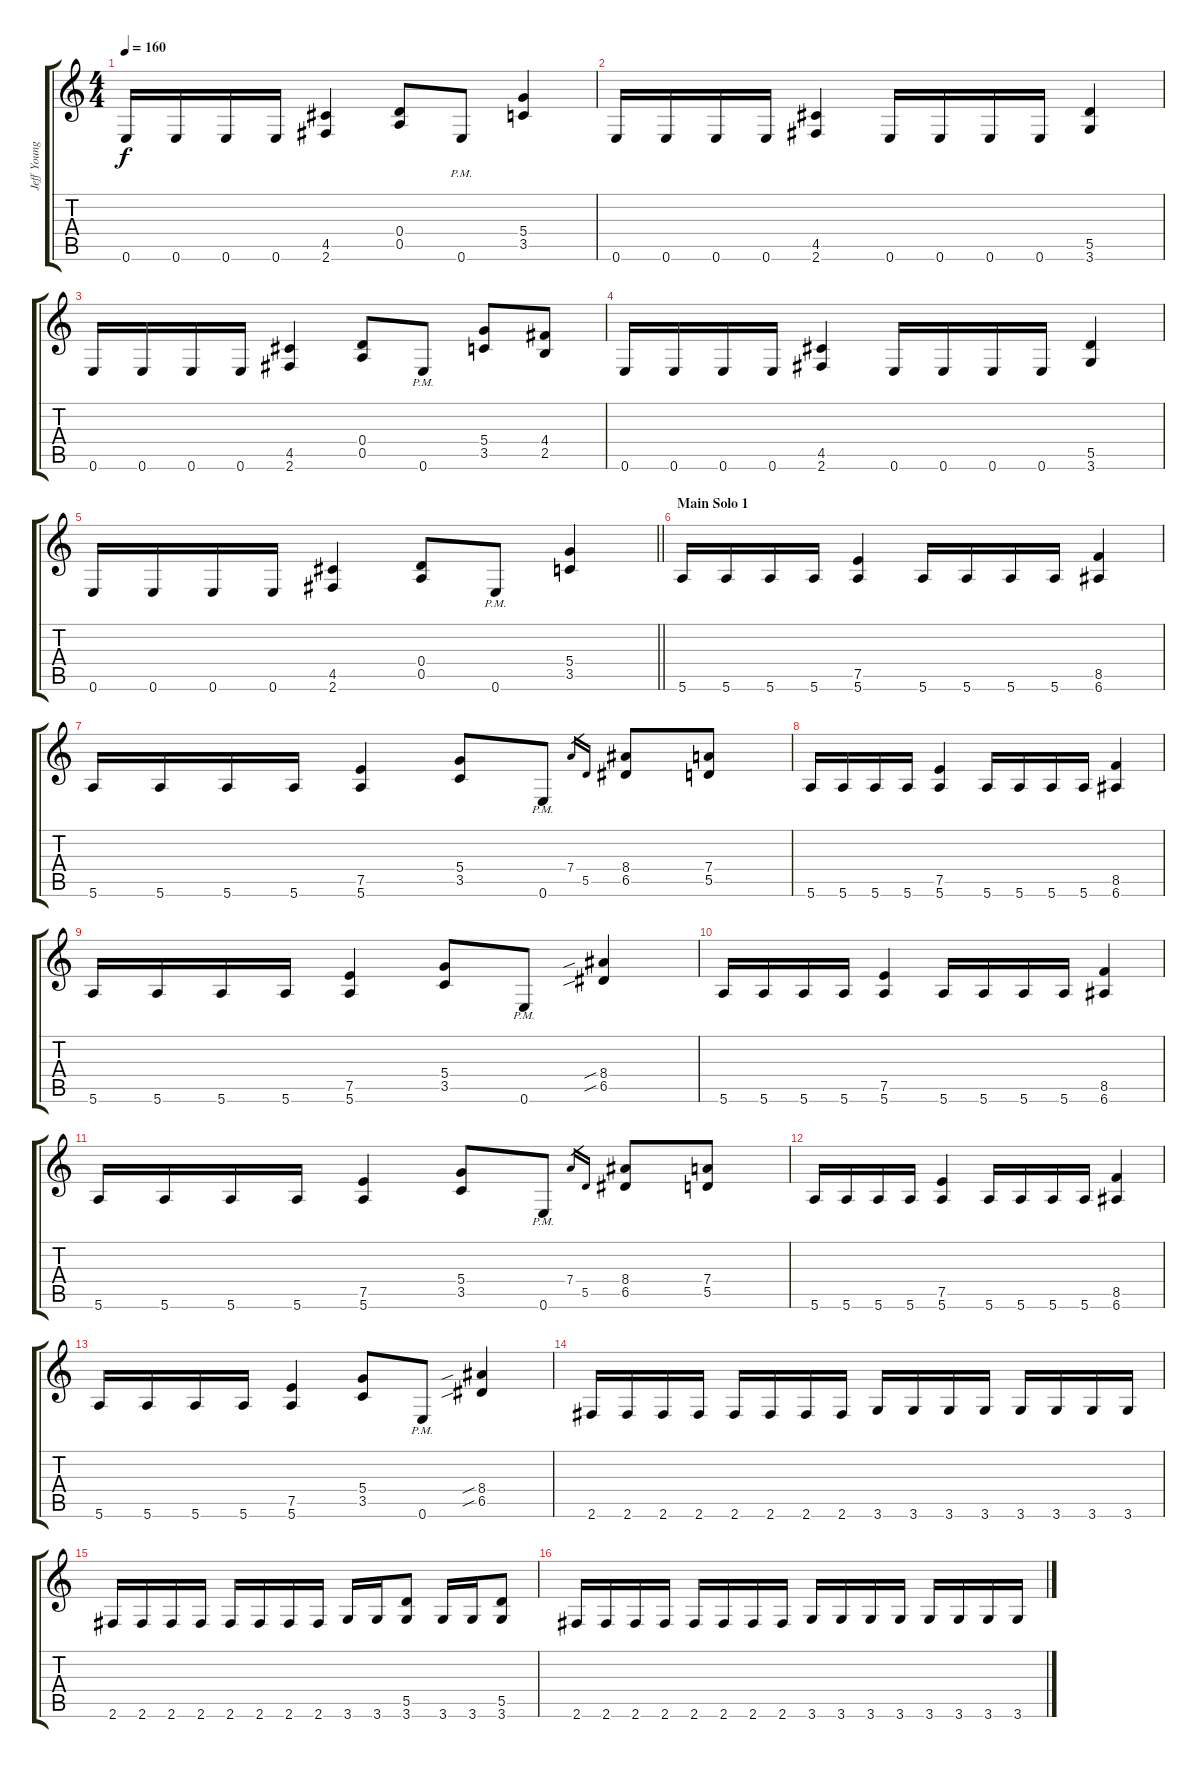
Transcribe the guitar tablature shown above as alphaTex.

\track ("Jeff Young" "Jeff Young") {instrument distortionguitar}
\staff {score tabs}
\tuning (E4 B3 G3 D3 A2 E2) {hide}
\ts (4 4)
\tempo 160
\clef g2
\ks c
0.6.16{dy f} 0.6.16 0.6.16 0.6.16 (4.5 2.6).4 (0.4 0.5).8 0.6{pm}.8 (5.4 3.5).4 |
0.6.16 0.6.16 0.6.16 0.6.16 (4.5 2.6).4 0.6.16 0.6.16 0.6.16 0.6.16 (5.5 3.6).4 |
0.6.16 0.6.16 0.6.16 0.6.16 (4.5 2.6).4 (0.4 0.5).8 0.6{pm}.8 (5.4 3.5).8 (4.4 2.5).8 |
0.6.16 0.6.16 0.6.16 0.6.16 (4.5 2.6).4 0.6.16 0.6.16 0.6.16 0.6.16 (5.5 3.6).4 |
\barLineRight lightlight
0.6.16 0.6.16 0.6.16 0.6.16 (4.5 2.6).4 (0.4 0.5).8 0.6{pm}.8 (5.4 3.5).4 |
\section ("" "Main Solo 1")
5.6.16 5.6.16 5.6.16 5.6.16 (7.5 5.6).4 5.6.16 5.6.16 5.6.16 5.6.16 (8.5 6.6).4 |
5.6.16 5.6.16 5.6.16 5.6.16 (7.5 5.6).4 (5.4 3.5).8 0.6{pm}.8 7.4.16{gr} 5.5.16{gr} (8.4 6.5).8 (7.4 5.5).8 |
5.6.16 5.6.16 5.6.16 5.6.16 (7.5 5.6).4 5.6.16 5.6.16 5.6.16 5.6.16 (8.5 6.6).4 |
5.6.16 5.6.16 5.6.16 5.6.16 (7.5 5.6).4 (5.4 3.5).8 0.6{pm}.8 (8.4{sib} 6.5{sib}).4 |
5.6.16 5.6.16 5.6.16 5.6.16 (7.5 5.6).4 5.6.16 5.6.16 5.6.16 5.6.16 (8.5 6.6).4 |
5.6.16 5.6.16 5.6.16 5.6.16 (7.5 5.6).4 (5.4 3.5).8 0.6{pm}.8 7.4.16{gr} 5.5.16{gr} (8.4 6.5).8 (7.4 5.5).8 |
5.6.16 5.6.16 5.6.16 5.6.16 (7.5 5.6).4 5.6.16 5.6.16 5.6.16 5.6.16 (8.5 6.6).4 |
5.6.16 5.6.16 5.6.16 5.6.16 (7.5 5.6).4 (5.4 3.5).8 0.6{pm}.8 (8.4{sib} 6.5{sib}).4 |
2.6.16 2.6.16 2.6.16 2.6.16 2.6.16 2.6.16 2.6.16 2.6.16 3.6.16 3.6.16 3.6.16 3.6.16 3.6.16 3.6.16 3.6.16 3.6.16 |
2.6.16 2.6.16 2.6.16 2.6.16 2.6.16 2.6.16 2.6.16 2.6.16 3.6.16 3.6.16 (5.5 3.6).8 3.6.16 3.6.16 (5.5 3.6).8 |
2.6.16 2.6.16 2.6.16 2.6.16 2.6.16 2.6.16 2.6.16 2.6.16 3.6.16 3.6.16 3.6.16 3.6.16 3.6.16 3.6.16 3.6.16 3.6.16
